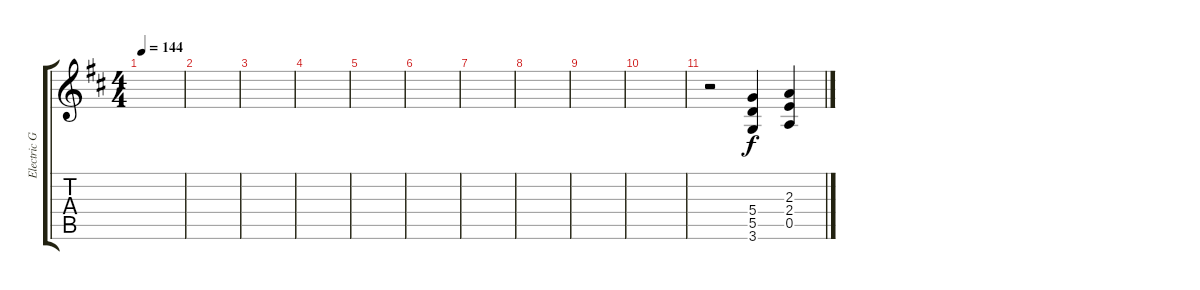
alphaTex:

\track ("Electric Guitar 2" "Electric G") {instrument distortionguitar}
\staff {score tabs}
\tuning (E4 B3 G3 D3 A2 E2) {hide}
\ts (4 4)
\tempo 144
\clef g2
\ks d
|
|
|
|
|
|
|
|
|
|
r.2 (5.4 5.5 3.6).4 (2.3 2.4 0.5).4
